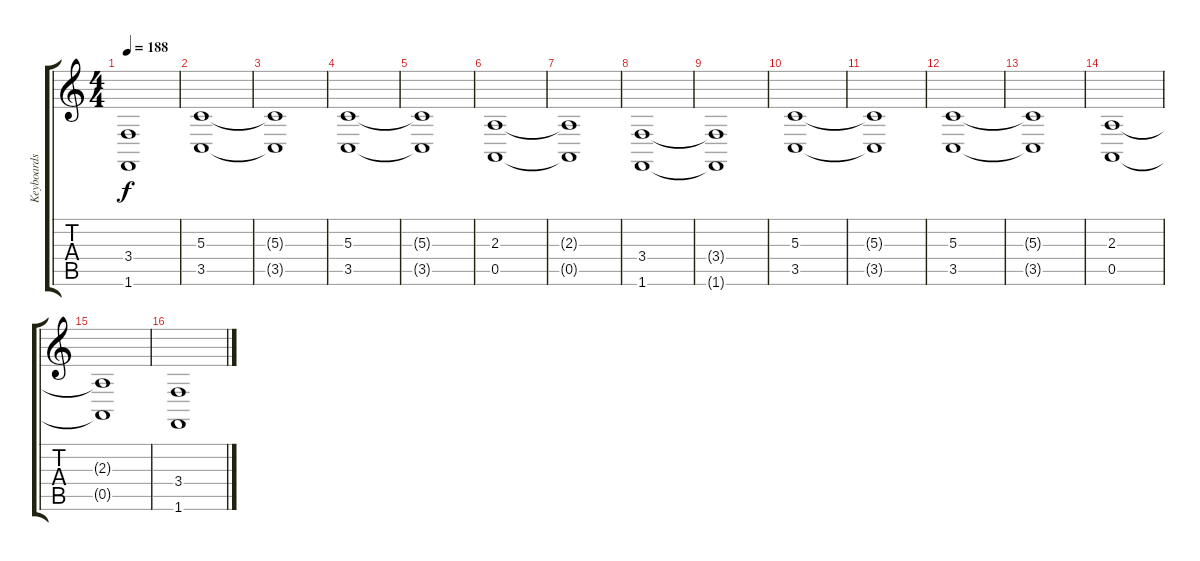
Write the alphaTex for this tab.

\track ("Keyboards 1" "Keyboards ") {instrument stringensemble1}
\staff {score tabs}
\tuning (E4 B3 G3 D3 A2 E2) {hide}
\ts (4 4)
\tempo 188
\clef g2
\ks c
(3.4{t} 1.6{t}).1{dy f} |
(5.3 3.5).1{volume 5} |
(5.3{t} 3.5{t}).1 |
(5.3 3.5).1{volume 4} |
(5.3{t} 3.5{t}).1 |
(2.3 0.5).1{volume 3} |
(2.3{t} 0.5{t}).1 |
(3.4 1.6).1{volume 2} |
(3.4{t} 1.6{t}).1 |
(5.3 3.5).1{volume 1} |
(5.3{t} 3.5{t}).1 |
(5.3 3.5).1{volume 0} |
(5.3{t} 3.5{t}).1 |
(2.3 0.5).1 |
(2.3{t} 0.5{t}).1 |
(3.4 1.6).1
